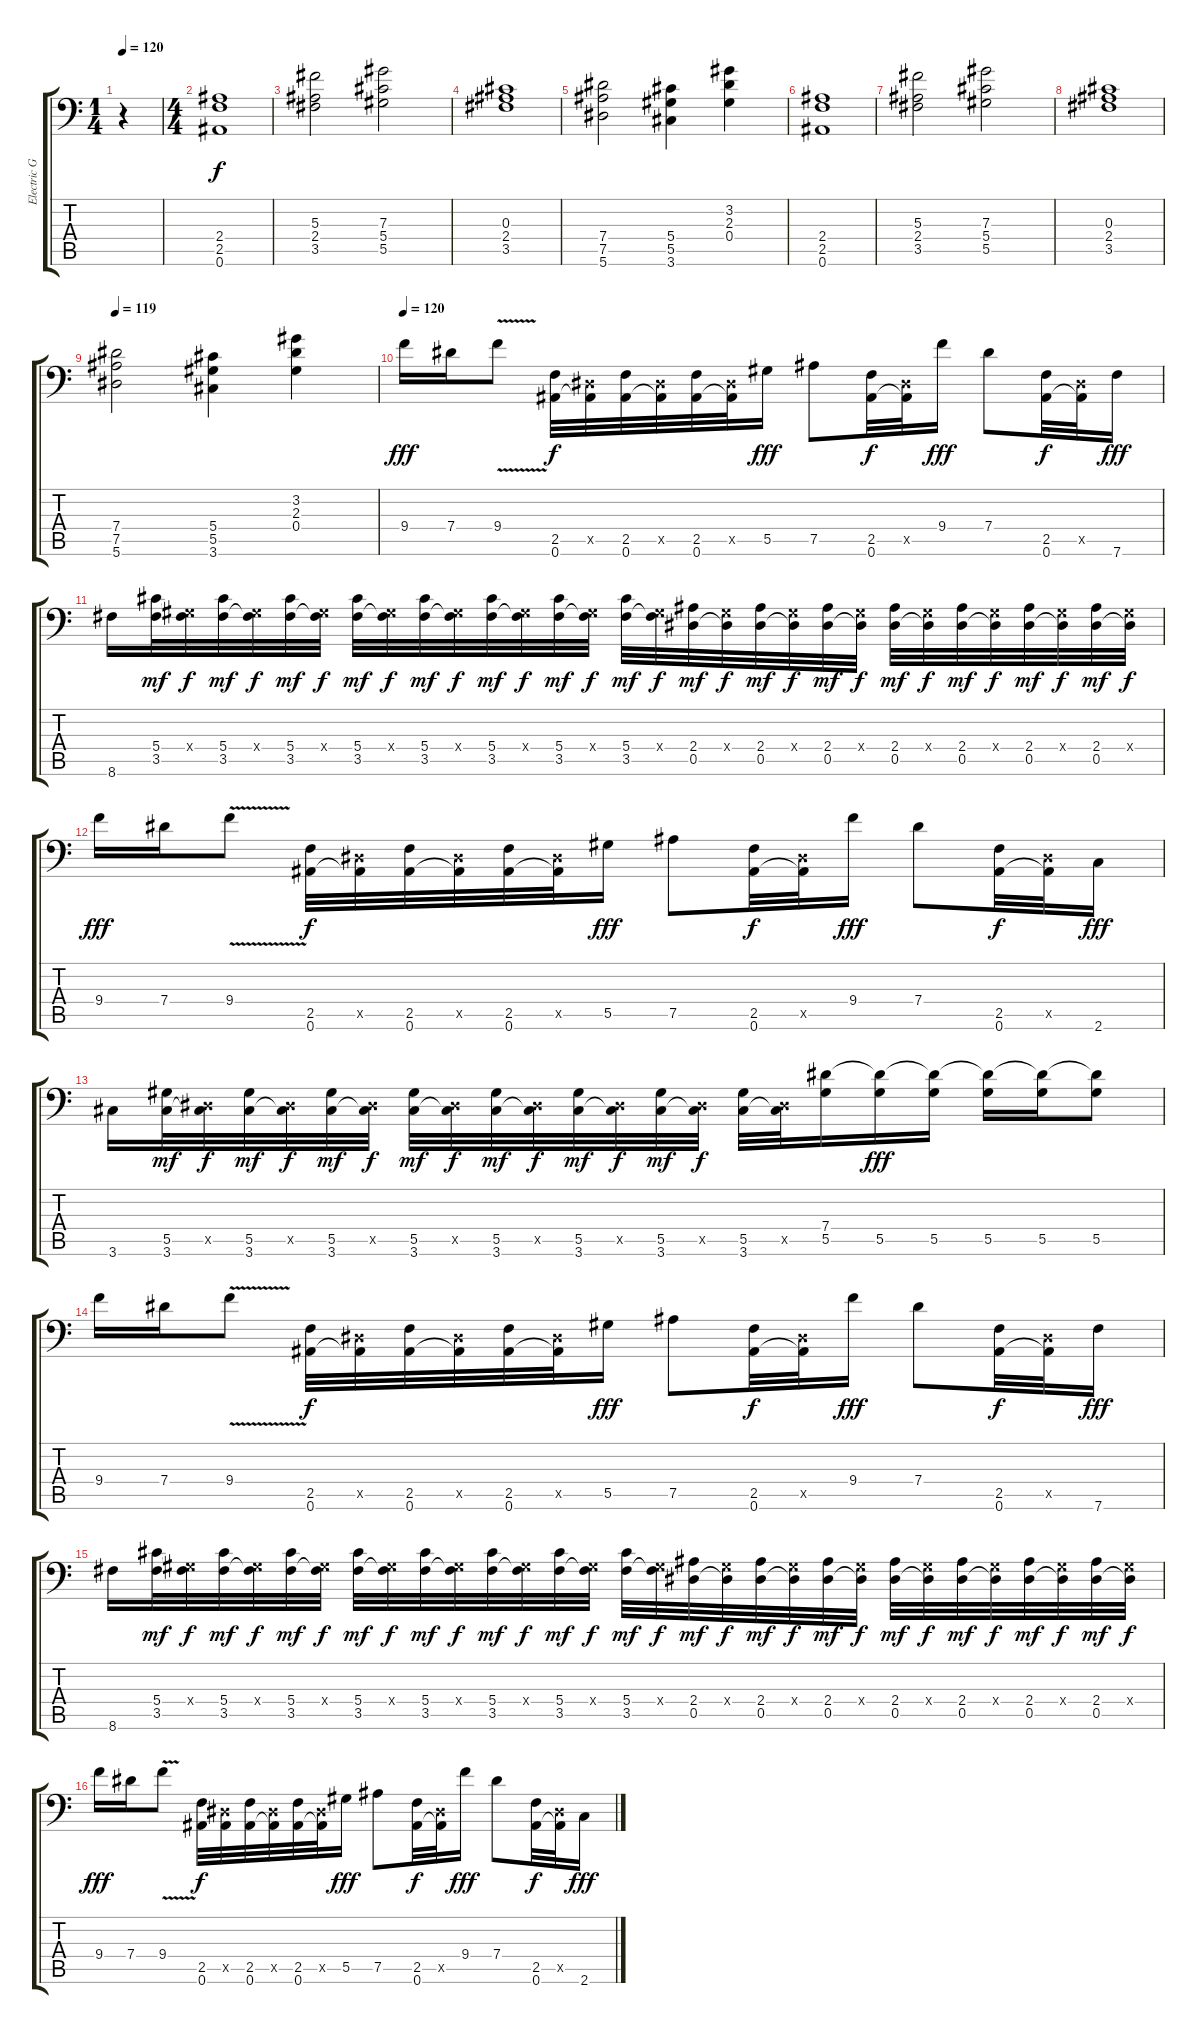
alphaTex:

\track ("Electric Guitar 4" "Electric G") {instrument distortionguitar}
\staff {score tabs}
\tuning (Bb3 F3 Db3 Ab2 Eb2 Bb1) {hide}
\ts (1 4)
\tempo 120
\clef f4
\ks c
r.4{dy f instrument distortionguitar} |
\ts (4 4)
(2.4 2.5 0.6).1 |
(5.3 2.4 3.5).2 (7.3 5.4 5.5).2 |
(0.3 2.4 3.5).1 |
(7.4 7.5 5.6).2 (5.4 5.5 3.6).4 (3.2 2.3 0.4).4 |
(2.4 2.5 0.6).1 |
(5.3 2.4 3.5).2 (7.3 5.4 5.5).2 |
(0.3 2.4 3.5).1 |
\tempo 119
(7.4 7.5 5.6).2 (5.4 5.5 3.6).4 (3.2 2.3 0.4).4 |
\tempo 120
9.4.16{dy fff} 7.4.16 9.4{v}.8 (2.5 0.6).32{dy f} (0.5{x} 0.6{t}).32 (2.5 0.6).32 (0.5{x} 0.6{t}).32 (2.5 0.6).32 (0.5{x} 0.6{t}).32 5.5.16{dy fff} 7.5.8 (2.5 0.6).32{dy f} (0.5{x} 0.6{t}).32 9.4.16{dy fff} 7.4.8 (2.5 0.6).32{dy f} (0.5{x} 0.6{t}).32 7.6.16{dy fff} |
8.6.16 (5.4 3.5).32{dy mf} (0.4{x} 3.5{t}).32{dy f} (5.4 3.5).32{dy mf} (0.4{x} 3.5{t}).32{dy f} (5.4 3.5).32{dy mf} (0.4{x} 3.5{t}).32{dy f} (5.4 3.5).32{dy mf} (0.4{x} 3.5{t}).32{dy f} (5.4 3.5).32{dy mf} (0.4{x} 3.5{t}).32{dy f} (5.4 3.5).32{dy mf} (0.4{x} 3.5{t}).32{dy f} (5.4 3.5).32{dy mf} (0.4{x} 3.5{t}).32{dy f} (5.4 3.5).32{dy mf} (0.4{x} 3.5{t}).32{dy f} (2.4 0.5).32{dy mf} (0.4{x} 0.5{t}).32{dy f} (2.4 0.5).32{dy mf} (0.4{x} 0.5{t}).32{dy f} (2.4 0.5).32{dy mf} (0.4{x} 0.5{t}).32{dy f} (2.4 0.5).32{dy mf} (0.4{x} 0.5{t}).32{dy f} (2.4 0.5).32{dy mf} (0.4{x} 0.5{t}).32{dy f} (2.4 0.5).32{dy mf} (0.4{x} 0.5{t}).32{dy f} (2.4 0.5).32{dy mf} (0.4{x} 0.5{t}).32{dy f} |
9.4.16{dy fff} 7.4.16 9.4{v}.8 (2.5 0.6).32{dy f} (0.5{x} 0.6{t}).32 (2.5 0.6).32 (0.5{x} 0.6{t}).32 (2.5 0.6).32 (0.5{x} 0.6{t}).32 5.5.16{dy fff} 7.5.8 (2.5 0.6).32{dy f} (0.5{x} 0.6{t}).32 9.4.16{dy fff} 7.4.8 (2.5 0.6).32{dy f} (0.5{x} 0.6{t}).32 2.6.16{dy fff} |
3.6.16 (5.5 3.6).32{dy mf} (0.5{x} 3.6{t}).32{dy f} (5.5 3.6).32{dy mf} (0.5{x} 3.6{t}).32{dy f} (5.5 3.6).32{dy mf} (0.5{x} 3.6{t}).32{dy f} (5.5 3.6).32{dy mf} (0.5{x} 3.6{t}).32{dy f} (5.5 3.6).32{dy mf} (0.5{x} 3.6{t}).32{dy f} (5.5 3.6).32{dy mf} (0.5{x} 3.6{t}).32{dy f} (5.5 3.6).32{dy mf} (0.5{x} 3.6{t}).32{dy f} (5.5 3.6).32 (0.5{x} 3.6{t}).32 (7.4 5.5).16 (7.4{t} 5.5).16{dy fff} (7.4{t} 5.5).16 (7.4{t} 5.5).16 (7.4{t} 5.5).16 (7.4{t} 5.5).8 |
9.4.16 7.4.16 9.4{v}.8 (2.5 0.6).32{dy f} (0.5{x} 0.6{t}).32 (2.5 0.6).32 (0.5{x} 0.6{t}).32 (2.5 0.6).32 (0.5{x} 0.6{t}).32 5.5.16{dy fff} 7.5.8 (2.5 0.6).32{dy f} (0.5{x} 0.6{t}).32 9.4.16{dy fff} 7.4.8 (2.5 0.6).32{dy f} (0.5{x} 0.6{t}).32 7.6.16{dy fff} |
8.6.16 (5.4 3.5).32{dy mf} (0.4{x} 3.5{t}).32{dy f} (5.4 3.5).32{dy mf} (0.4{x} 3.5{t}).32{dy f} (5.4 3.5).32{dy mf} (0.4{x} 3.5{t}).32{dy f} (5.4 3.5).32{dy mf} (0.4{x} 3.5{t}).32{dy f} (5.4 3.5).32{dy mf} (0.4{x} 3.5{t}).32{dy f} (5.4 3.5).32{dy mf} (0.4{x} 3.5{t}).32{dy f} (5.4 3.5).32{dy mf} (0.4{x} 3.5{t}).32{dy f} (5.4 3.5).32{dy mf} (0.4{x} 3.5{t}).32{dy f} (2.4 0.5).32{dy mf} (0.4{x} 0.5{t}).32{dy f} (2.4 0.5).32{dy mf} (0.4{x} 0.5{t}).32{dy f} (2.4 0.5).32{dy mf} (0.4{x} 0.5{t}).32{dy f} (2.4 0.5).32{dy mf} (0.4{x} 0.5{t}).32{dy f} (2.4 0.5).32{dy mf} (0.4{x} 0.5{t}).32{dy f} (2.4 0.5).32{dy mf} (0.4{x} 0.5{t}).32{dy f} (2.4 0.5).32{dy mf} (0.4{x} 0.5{t}).32{dy f} |
9.4.16{dy fff} 7.4.16 9.4{v}.8 (2.5 0.6).32{dy f} (0.5{x} 0.6{t}).32 (2.5 0.6).32 (0.5{x} 0.6{t}).32 (2.5 0.6).32 (0.5{x} 0.6{t}).32 5.5.16{dy fff} 7.5.8 (2.5 0.6).32{dy f} (0.5{x} 0.6{t}).32 9.4.16{dy fff} 7.4.8 (2.5 0.6).32{dy f} (0.5{x} 0.6{t}).32 2.6.16{dy fff}
